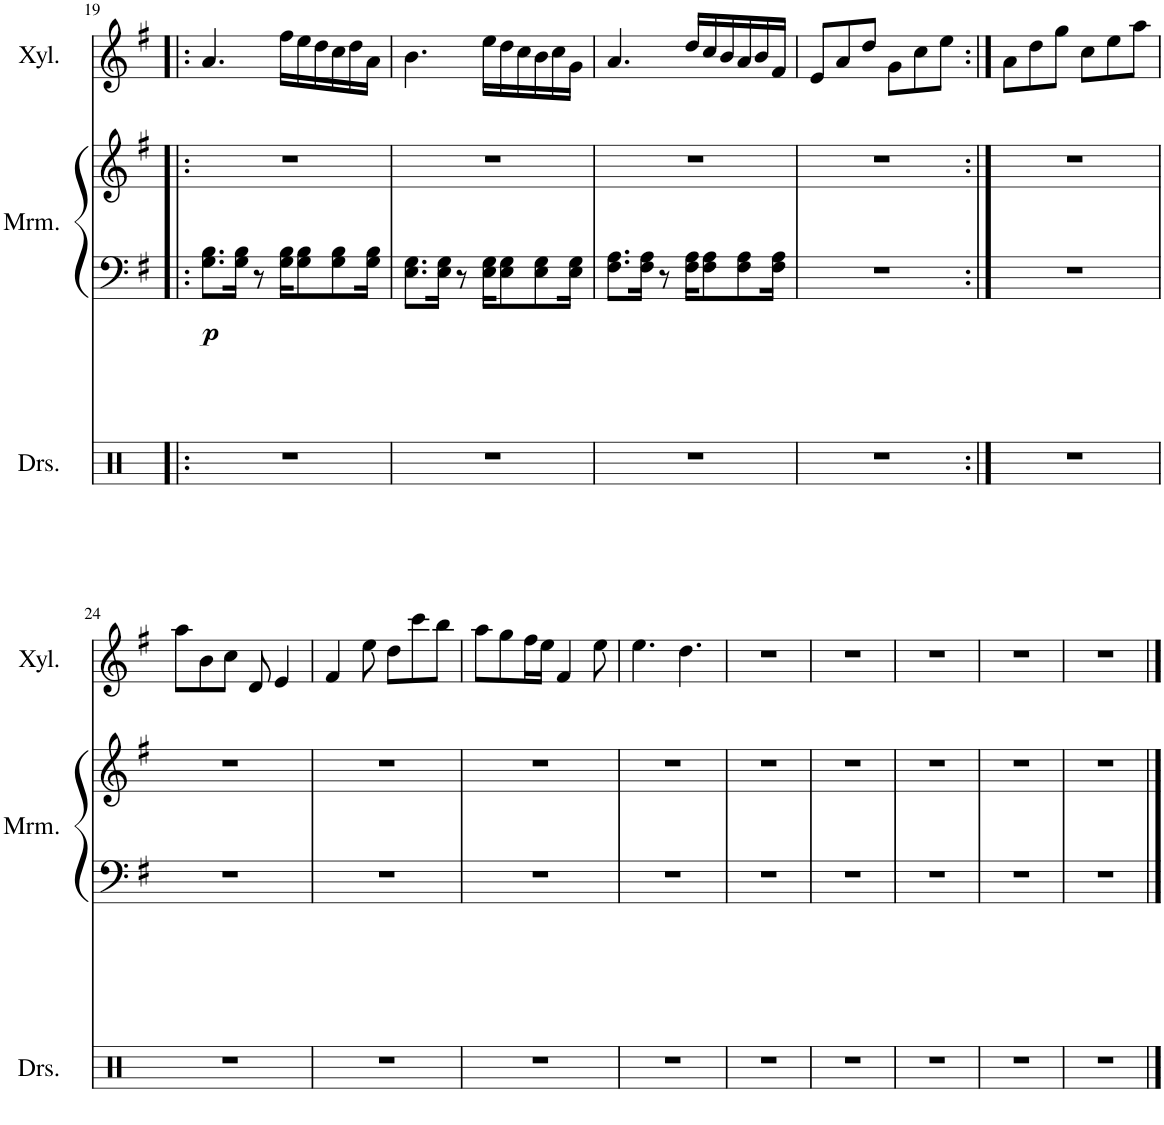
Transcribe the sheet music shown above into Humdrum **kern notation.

**kern	**kern	**kern	**dynam	**kern
*part3	*part2	*part2	*part2	*part1
*staff4	*staff3	*staff2	*staff2/3	*staff1
*I"Drumset	*I"Marimba	*	*	*I"Xylophone
*I'Drs.	*I'Mrm.	*	*	*I'Xyl.
!!LO:PB:g=z
*clefX	*clefF4	*clefG2	*	*clefG2
*	*	*	*	*Trd-7c-12
*k[]	*k[f#]	*k[f#]	*	*k[f#]
*M6/8	*M6/8	*M6/8	*	*M6/8
=19!|:	=19!|:	=19!|:	=19!|:	=19!|:
!	!	!	!LO:DY:b=2	!
2.r	8.G\ 8.B\L	2.r	p	4.a/
.	16G\ 16B\Jk	.	.	.
.	8r	.	.	.
.	16G\ 16B\KL	.	.	16ff#\LL
.	8G\ 8B\	.	.	16ee\
.	.	.	.	16dd\
.	8G\ 8B\	.	.	16cc\
.	.	.	.	16dd\
.	16G\ 16B\Jk	.	.	16a\JJ
=20	=20	=20	=20	=20
2.r	8.E\ 8.G\L	2.r	.	4.b\
.	16E\ 16G\Jk	.	.	.
.	8r	.	.	.
.	16E\ 16G\KL	.	.	16ee\LL
.	8E\ 8G\	.	.	16dd\
.	.	.	.	16cc\
.	8E\ 8G\	.	.	16b\
.	.	.	.	16cc\
.	16E\ 16G\Jk	.	.	16g\JJ
=21	=21	=21	=21	=21
2.r	8.F#\ 8.A\L	2.r	.	4.a/
.	16F#\ 16A\Jk	.	.	.
.	8r	.	.	.
.	16F#\ 16A\KL	.	.	16dd/LL
.	8F#\ 8A\	.	.	16cc/
.	.	.	.	16b/
.	8F#\ 8A\	.	.	16a/
.	.	.	.	16b/
.	16F#\ 16A\Jk	.	.	16f#/JJ
=22	=22	=22	=22	=22
2.r	2.r	2.r	.	8e/L
.	.	.	.	8a/
.	.	.	.	8dd/J
.	.	.	.	8g\L
.	.	.	.	8cc\
.	.	.	.	8ee\J
=23:|!	=23:|!	=23:|!	=23:|!	=23:|!
2.r	2.r	2.r	.	8a\L
.	.	.	.	8dd\
.	.	.	.	8gg\J
.	.	.	.	8cc\L
.	.	.	.	8ee\
.	.	.	.	8aa\J
!!LO:LB:g=z
=24	=24	=24	=24	=24
2.r	2.r	2.r	.	8aa\L
.	.	.	.	8b\
.	.	.	.	8cc\J
.	.	.	.	8d/
.	.	.	.	4e/
=25	=25	=25	=25	=25
2.r	2.r	2.r	.	4f#/
.	.	.	.	8ee\
.	.	.	.	8dd\L
.	.	.	.	8ccc\
.	.	.	.	8bb\J
=26	=26	=26	=26	=26
2.r	2.r	2.r	.	8aa\L
.	.	.	.	8gg\
.	.	.	.	16ff#\L
.	.	.	.	16ee\JJ
.	.	.	.	4f#/
.	.	.	.	8ee\
=27	=27	=27	=27	=27
2.r	2.r	2.r	.	4.ee\
.	.	.	.	4.dd\
=28	=28	=28	=28	=28
2.r	2.r	2.r	.	2.r
=29	=29	=29	=29	=29
2.r	2.r	2.r	.	2.r
=30	=30	=30	=30	=30
2.r	2.r	2.r	.	2.r
=31	=31	=31	=31	=31
2.r	2.r	2.r	.	2.r
=32	=32	=32	=32	=32
2.r	2.r	2.r	.	2.r
==	==	==	==	==
*-	*-	*-	*-	*-
